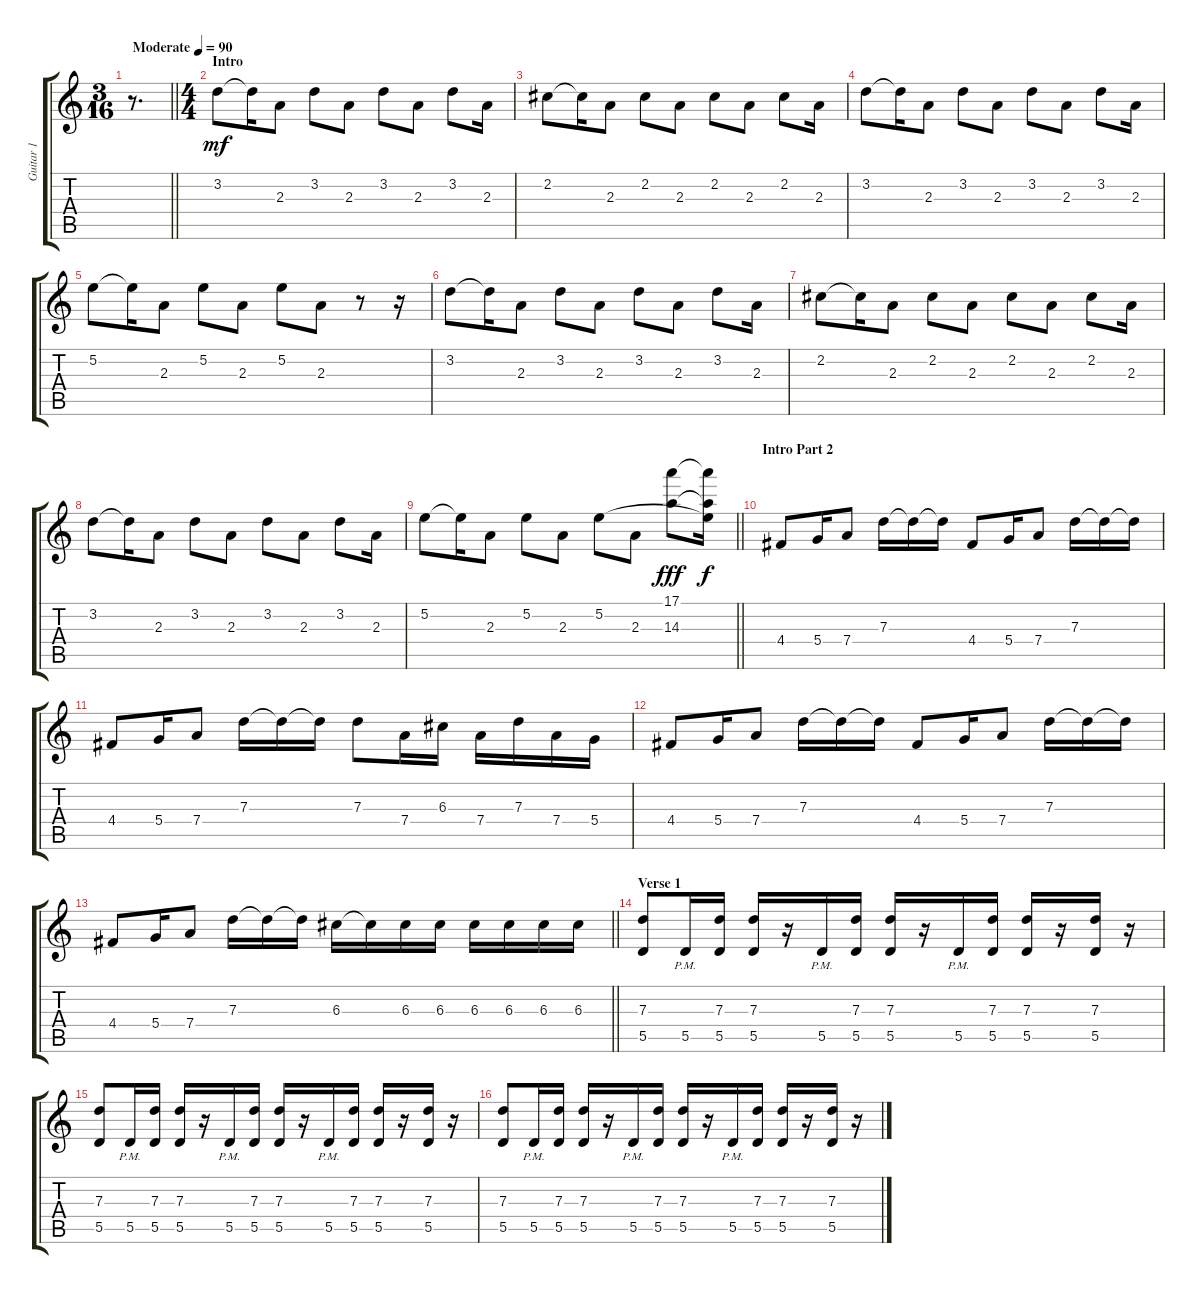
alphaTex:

\track ("Guitar 1" "Guitar 1") {instrument distortionguitar}
\staff {score tabs}
\tuning (E4 B3 G3 D3 A2 E2) {hide}
\ts (3 16)
\tempo (90 "Moderate")
\clef g2
\barLineRight lightlight
\ks c
r.8{d dy mf instrument distortionguitar} |
\ts (4 4)
\section ("" "Intro")
3.2.8{volume 10} 3.2{t}.16 2.3.8 3.2.8 2.3.8 3.2.8 2.3.8 3.2.8 2.3.16 |
2.2.8 2.2{t}.16 2.3.8 2.2.8 2.3.8 2.2.8 2.3.8 2.2.8 2.3.16 |
3.2.8 3.2{t}.16 2.3.8 3.2.8 2.3.8 3.2.8 2.3.8 3.2.8 2.3.16 |
5.2.8 5.2{t}.16 2.3.8 5.2.8 2.3.8 5.2.8 2.3.8 r.8{volume 13} r.16 |
3.2.8 3.2{t}.16 2.3.8 3.2.8 2.3.8 3.2.8 2.3.8 3.2.8 2.3.16 |
2.2.8 2.2{t}.16 2.3.8 2.2.8 2.3.8 2.2.8 2.3.8 2.2.8 2.3.16 |
3.2.8 3.2{t}.16 2.3.8 3.2.8 2.3.8 3.2.8 2.3.8 3.2.8 2.3.16 |
\barLineRight lightlight
5.2.8 5.2{t}.16 2.3.8 5.2.8 2.3.8 5.2.8 2.3.8 (17.1 14.3).8{dy fff} (17.1{t} 5.2{t} 14.3{t}).16{dy f} |
\section ("" "Intro Part 2")
4.4.8 5.4.16 7.4.8 7.3.16 7.3{t}.16 7.3{t}.16 4.4.8 5.4.16 7.4.8 7.3.16 7.3{t}.16 7.3{t}.16 |
4.4.8 5.4.16 7.4.8 7.3.16 7.3{t}.16 7.3{t}.16 7.3.8 7.4.16 6.3.16 7.4.16 7.3.16 7.4.16 5.4.16 |
4.4.8 5.4.16 7.4.8 7.3.16 7.3{t}.16 7.3{t}.16 4.4.8 5.4.16 7.4.8 7.3.16 7.3{t}.16 7.3{t}.16 |
\barLineRight lightlight
4.4.8 5.4.16 7.4.8 7.3.16 7.3{t}.16 7.3{t}.16 6.3.16 6.3{t}.16 6.3.16 6.3.16 6.3.16 6.3.16 6.3.16 6.3.16 |
\section ("" "Verse 1")
(7.3 5.5).8 5.5{pm}.16 (7.3 5.5).16 (7.3 5.5).16 r.16 5.5{pm}.16 (7.3 5.5).16 (7.3 5.5).16 r.16 5.5{pm}.16 (7.3 5.5).16 (7.3 5.5).16 r.16 (7.3 5.5).16 r.16 |
(7.3 5.5).8 5.5{pm}.16 (7.3 5.5).16 (7.3 5.5).16 r.16 5.5{pm}.16 (7.3 5.5).16 (7.3 5.5).16 r.16 5.5{pm}.16 (7.3 5.5).16 (7.3 5.5).16 r.16 (7.3 5.5).16 r.16 |
(7.3 5.5).8 5.5{pm}.16 (7.3 5.5).16 (7.3 5.5).16 r.16 5.5{pm}.16 (7.3 5.5).16 (7.3 5.5).16 r.16 5.5{pm}.16 (7.3 5.5).16 (7.3 5.5).16 r.16 (7.3 5.5).16 r.16
